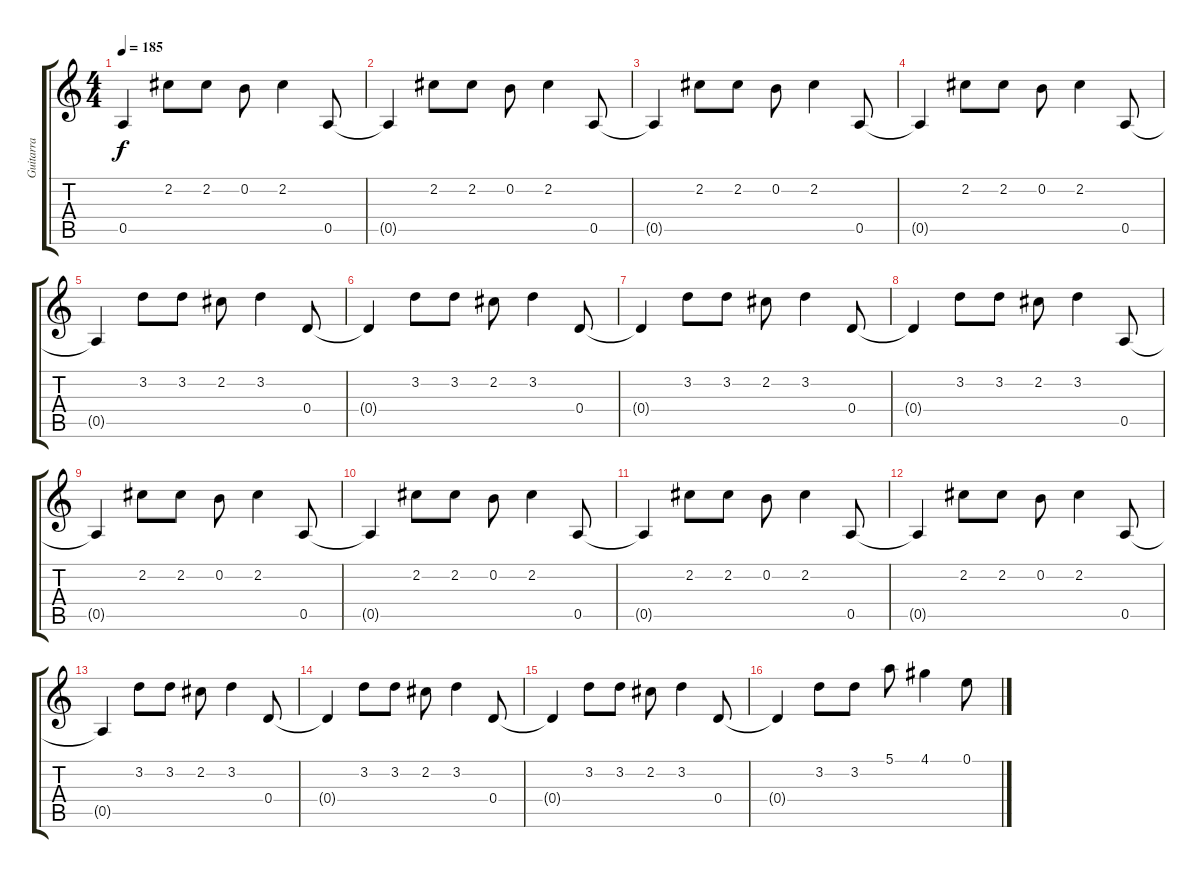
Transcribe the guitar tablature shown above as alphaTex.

\track ("Guitarra" "Guitarra") {instrument electricguitarjazz}
\staff {score tabs}
\tuning (E4 B3 G3 D3 A2 E2) {hide}
\ts (4 4)
\tempo 185
\clef g2
\ks c
0.5.4{dy f} 2.2.8 2.2.8 0.2.8 2.2.4 0.5.8 |
0.5{t}.4 2.2.8 2.2.8 0.2.8 2.2.4 0.5.8 |
0.5{t}.4 2.2.8 2.2.8 0.2.8 2.2.4 0.5.8 |
0.5{t}.4 2.2.8 2.2.8 0.2.8 2.2.4 0.5.8 |
0.5{t}.4 3.2.8 3.2.8 2.2.8 3.2.4 0.4.8 |
0.4{t}.4 3.2.8 3.2.8 2.2.8 3.2.4 0.4.8 |
0.4{t}.4 3.2.8 3.2.8 2.2.8 3.2.4 0.4.8 |
0.4{t}.4 3.2.8 3.2.8 2.2.8 3.2.4 0.5.8 |
0.5{t}.4 2.2.8 2.2.8 0.2.8 2.2.4 0.5.8 |
0.5{t}.4 2.2.8 2.2.8 0.2.8 2.2.4 0.5.8 |
0.5{t}.4 2.2.8 2.2.8 0.2.8 2.2.4 0.5.8 |
0.5{t}.4 2.2.8 2.2.8 0.2.8 2.2.4 0.5.8 |
0.5{t}.4 3.2.8 3.2.8 2.2.8 3.2.4 0.4.8 |
0.4{t}.4 3.2.8 3.2.8 2.2.8 3.2.4 0.4.8 |
0.4{t}.4 3.2.8 3.2.8 2.2.8 3.2.4 0.4.8 |
0.4{t}.4 3.2.8 3.2.8 5.1.8 4.1.4 0.1.8
